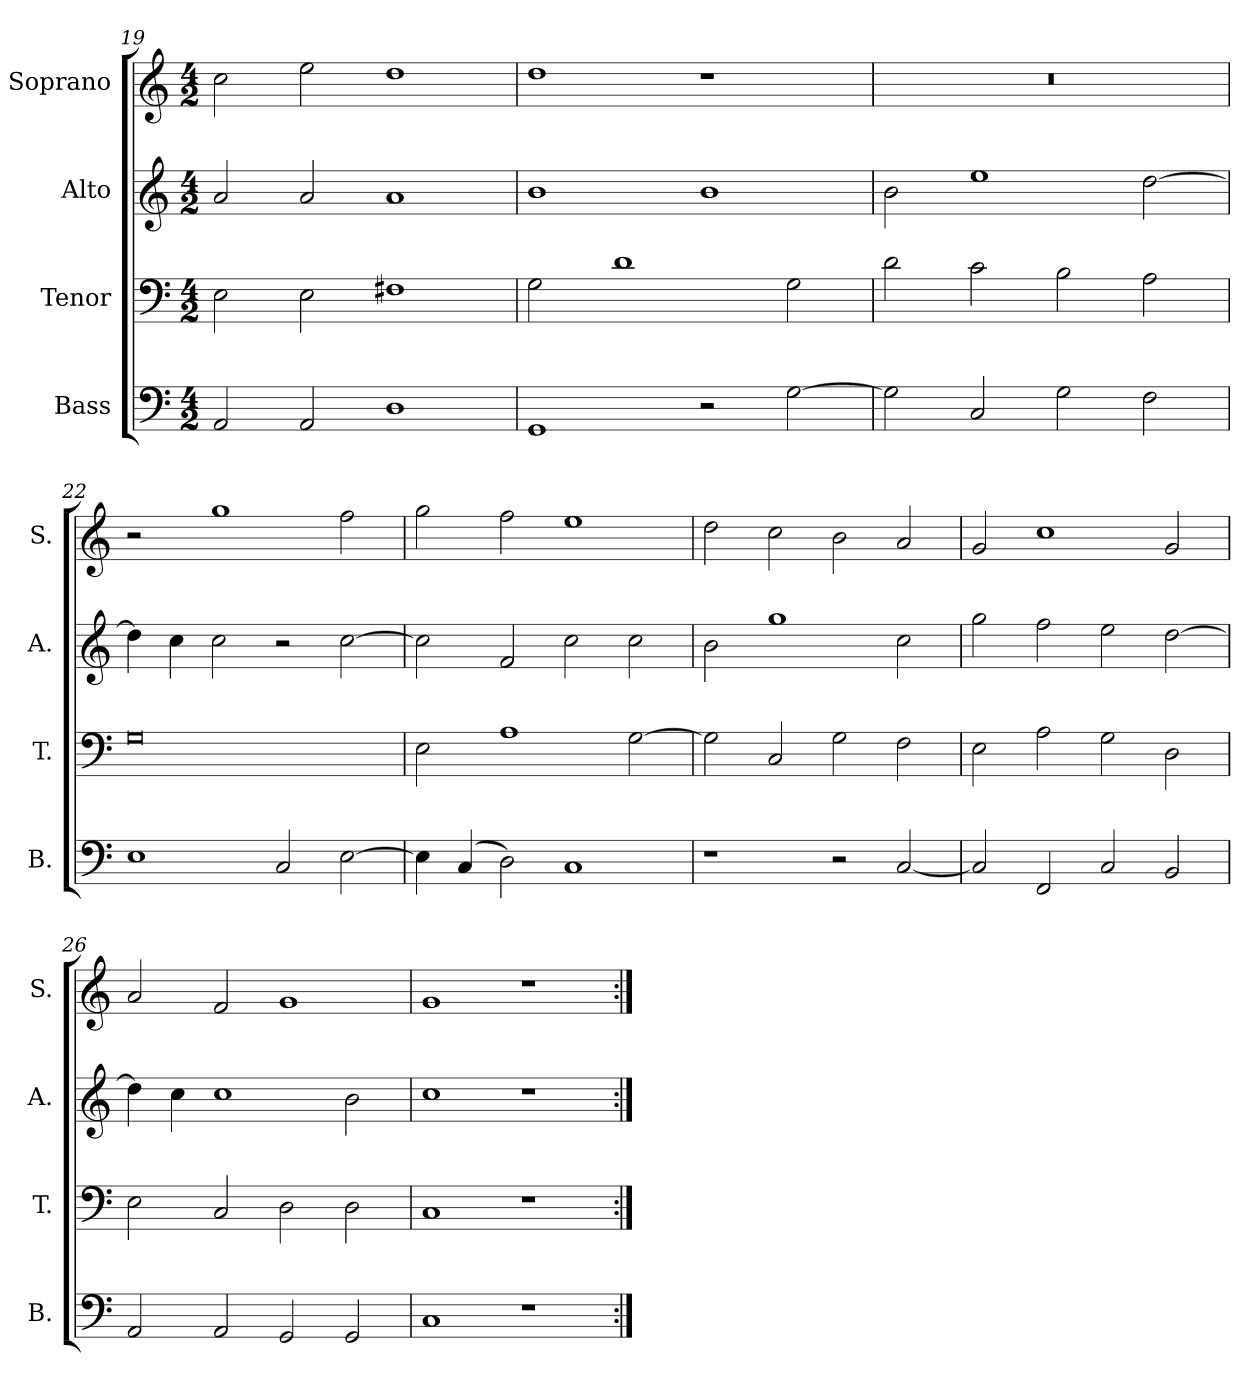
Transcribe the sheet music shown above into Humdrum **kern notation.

**kern	**kern	**kern	**kern
*part4	*part3	*part2	*part1
*staff4	*staff3	*staff2	*staff1
*I"Bass	*I"Tenor	*I"Alto	*I"Soprano
*I'B.	*I'T.	*I'A.	*I'S.
*clefF4	*clefF4	*clefG2	*clefG2
*k[]	*k[]	*k[]	*k[]
*M4/2	*M4/2	*M4/2	*M4/2
=19	=19	=19	=19
2AA/	2E\	2a/	2cc\
2AA/	2E\	2a/	2ee\
1D	1F#X	1a	1dd
=20	=20	=20	=20
1GG	2G\	1b	1dd
.	1d	.	.
2r	.	1b	1r
[2G\	2G\	.	.
=21	=21	=21	=21
2G\]	2d\	2b\	0r
2C/	2c\	1ee	.
2G\	2B\	.	.
2F\	2A\	[2dd\	.
=22	=22	=22	=22
1E	0G	4dd\]	2r
.	.	4cc\	.
.	.	2cc\	1gg
2C/	.	2r	.
[2E\	.	[2cc\	2ff\
!!LO:PB:g=z
=23	=23	=23	=23
4E\]	2E\	2cc\]	2gg\
(>4C/	.	.	.
2D\)	1A	2f/	2ff\
1C	.	2cc\	1ee
.	[2G\	2cc\	.
=24	=24	=24	=24
1r	2G\]	2b\	2dd\
.	2C/	1gg	2cc\
2r	2G\	.	2b\
[2C/	2F\	2cc\	2a/
=25	=25	=25	=25
2C/]	2E\	2gg\	2g/
2FF/	2A\	2ff\	1cc
2C/	2G\	2ee\	.
2BB/	2D\	[2dd\	2g/
=26	=26	=26	=26
2AA/	2E\	4dd\]	2a/
.	.	4cc\	.
2AA/	2C/	1cc	2f/
2GG/	2D\	.	1g
2GG/	2D\	2b\	.
=27	=27	=27	=27
1C	1C	1cc	1g
1r	1r	1r	1r
=:|!	=:|!	=:|!	=:|!
*-	*-	*-	*-
